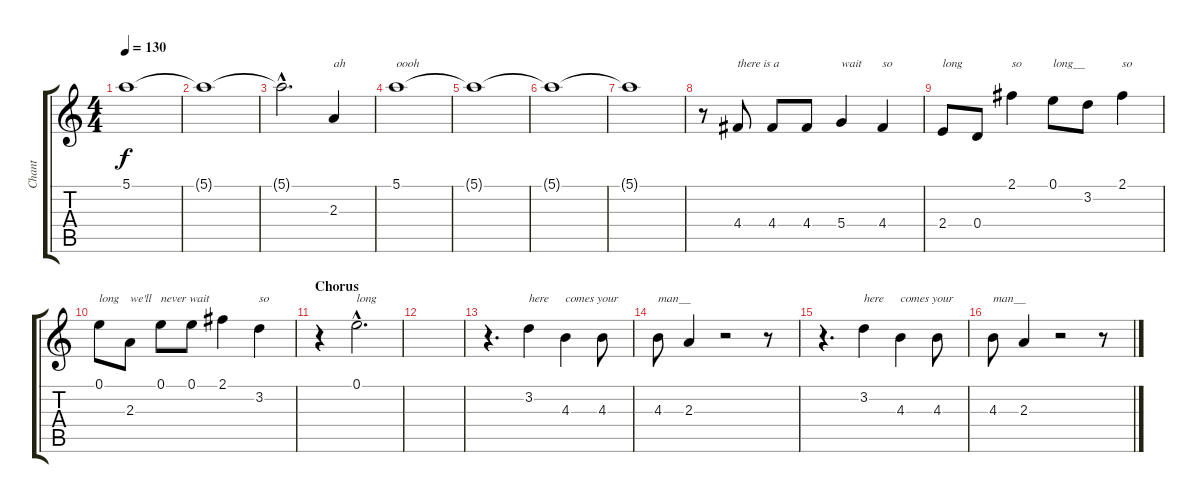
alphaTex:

\track ("Chant" "Chant") {instrument banjo}
\staff {score tabs}
\tuning (E4 B3 G3 D3 A2 E2) {hide}
\displaytranspose 12
\ts (4 4)
\tempo 130
\clef g2
\ks c
5.1{t}.1{dy f} |
5.1{t}.1 |
5.1{hac t}.2{d} 2.3.4{txt "ah"} |
5.1.1{txt "oooh"} |
5.1{t}.1 |
5.1{t}.1 |
5.1{t}.1 |
\section ("" "")
r.8 4.4.8{txt "there is a"} 4.4.8 4.4.8 5.4.4{txt "wait"} 4.4.4{txt "so"} |
2.4.8{txt "long"} 0.4.8 2.1.4{txt "so"} 0.1.8{txt "long__"} 3.2.8 2.1.4{txt "so"} |
0.1.8{txt "long"} 2.3.8{txt "we'll "} 0.1.8{txt "never wait"} 0.1.8 2.1.4 3.2.4{txt "so"} |
\section ("" "Chorus")
r.4 0.1{hac}.2{d txt "long"} |
|
r.4{d} 3.2.4{txt "here"} 4.3.4{txt "comes your"} 4.3.8 |
4.3.8{txt "man__"} 2.3.4 r.2 r.8 |
r.4{d} 3.2.4{txt "here"} 4.3.4{txt "comes your"} 4.3.8 |
4.3.8{txt "man__"} 2.3.4 r.2 r.8
